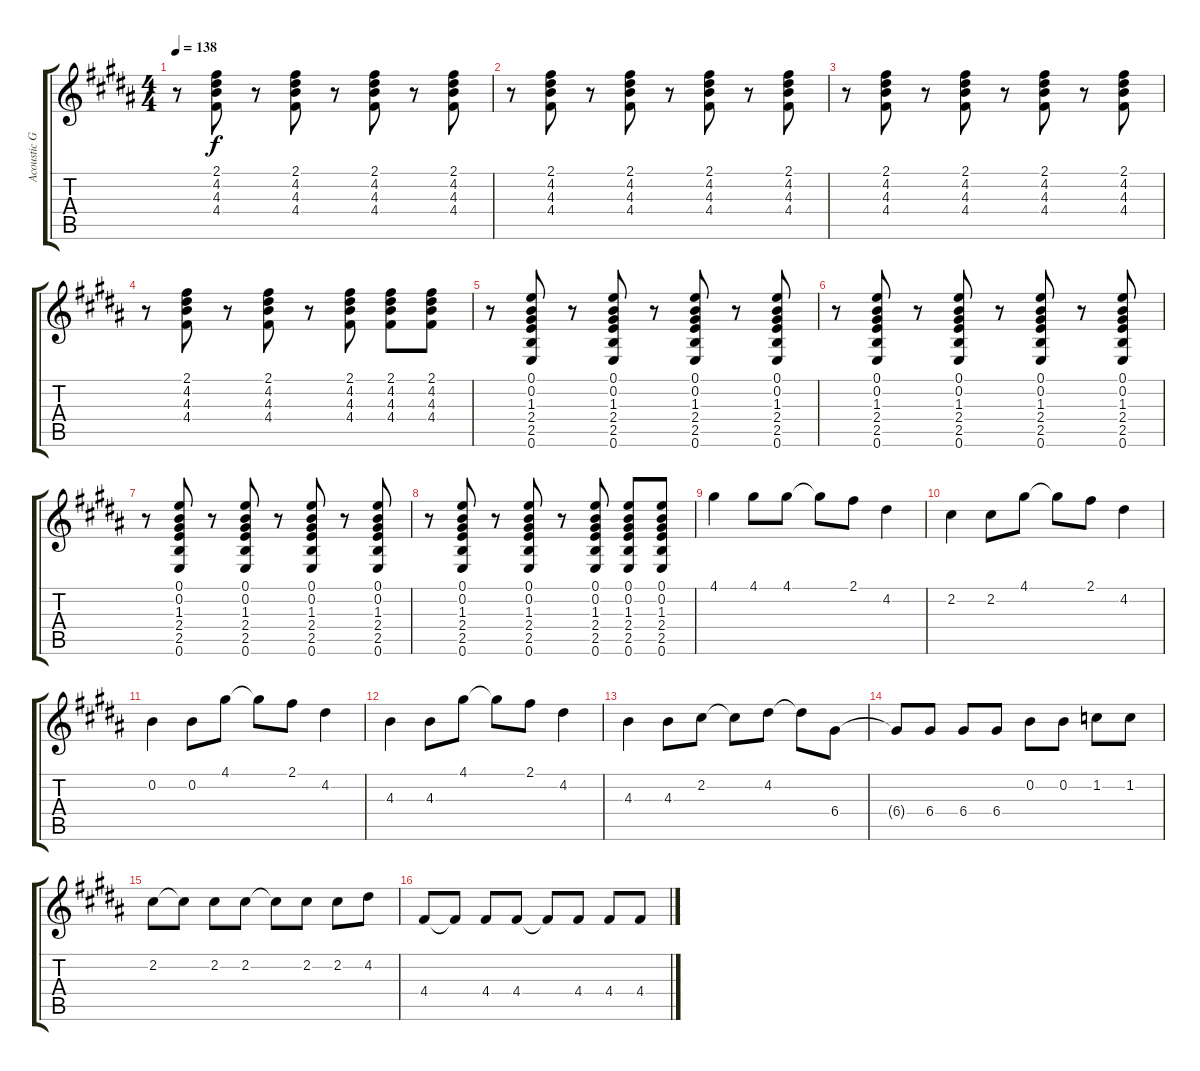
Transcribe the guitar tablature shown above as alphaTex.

\track ("Acoustic Guitar 1" "Acoustic G") {instrument acousticguitarsteel}
\staff {score tabs}
\tuning (E4 B3 G3 D3 A2 E2) {hide}
\ts (4 4)
\tempo 138
\clef g2
\ks b
r.8{dy f} (2.1 4.2 4.3 4.4).8 r.8 (2.1 4.2 4.3 4.4).8 r.8 (2.1 4.2 4.3 4.4).8 r.8 (2.1 4.2 4.3 4.4).8 |
r.8 (2.1 4.2 4.3 4.4).8 r.8 (2.1 4.2 4.3 4.4).8 r.8 (2.1 4.2 4.3 4.4).8 r.8 (2.1 4.2 4.3 4.4).8 |
r.8 (2.1 4.2 4.3 4.4).8 r.8 (2.1 4.2 4.3 4.4).8 r.8 (2.1 4.2 4.3 4.4).8 r.8 (2.1 4.2 4.3 4.4).8 |
r.8 (2.1 4.2 4.3 4.4).8 r.8 (2.1 4.2 4.3 4.4).8 r.8 (2.1 4.2 4.3 4.4).8 (2.1 4.2 4.3 4.4).8 (2.1 4.2 4.3 4.4).8 |
r.8 (0.1 0.2 1.3 2.4 2.5 0.6).8 r.8 (0.1 0.2 1.3 2.4 2.5 0.6).8 r.8 (0.1 0.2 1.3 2.4 2.5 0.6).8 r.8 (0.1 0.2 1.3 2.4 2.5 0.6).8 |
r.8 (0.1 0.2 1.3 2.4 2.5 0.6).8 r.8 (0.1 0.2 1.3 2.4 2.5 0.6).8 r.8 (0.1 0.2 1.3 2.4 2.5 0.6).8 r.8 (0.1 0.2 1.3 2.4 2.5 0.6).8 |
r.8 (0.1 0.2 1.3 2.4 2.5 0.6).8 r.8 (0.1 0.2 1.3 2.4 2.5 0.6).8 r.8 (0.1 0.2 1.3 2.4 2.5 0.6).8 r.8 (0.1 0.2 1.3 2.4 2.5 0.6).8 |
r.8 (0.1 0.2 1.3 2.4 2.5 0.6).8 r.8 (0.1 0.2 1.3 2.4 2.5 0.6).8 r.8 (0.1 0.2 1.3 2.4 2.5 0.6).8 (0.1 0.2 1.3 2.4 2.5 0.6).8 (0.1 0.2 1.3 2.4 2.5 0.6).8 |
4.1.4 4.1.8 4.1.8 4.1{t}.8 2.1.8 4.2.4 |
2.2.4 2.2.8 4.1.8 4.1{t}.8 2.1.8 4.2.4 |
0.2.4 0.2.8 4.1.8 4.1{t}.8 2.1.8 4.2.4 |
4.3.4 4.3.8 4.1.8 4.1{t}.8 2.1.8 4.2.4 |
4.3.4 4.3.8 2.2.8 2.2{t}.8 4.2.8 4.2{t}.8 6.4.8 |
6.4{t}.8 6.4.8 6.4.8 6.4.8 0.2.8 0.2.8 1.2.8 1.2.8 |
2.2.8 2.2{t}.8 2.2.8 2.2.8 2.2{t}.8 2.2.8 2.2.8 4.2.8 |
4.4.8 4.4{t}.8 4.4.8 4.4.8 4.4{t}.8 4.4.8 4.4.8 4.4.8
